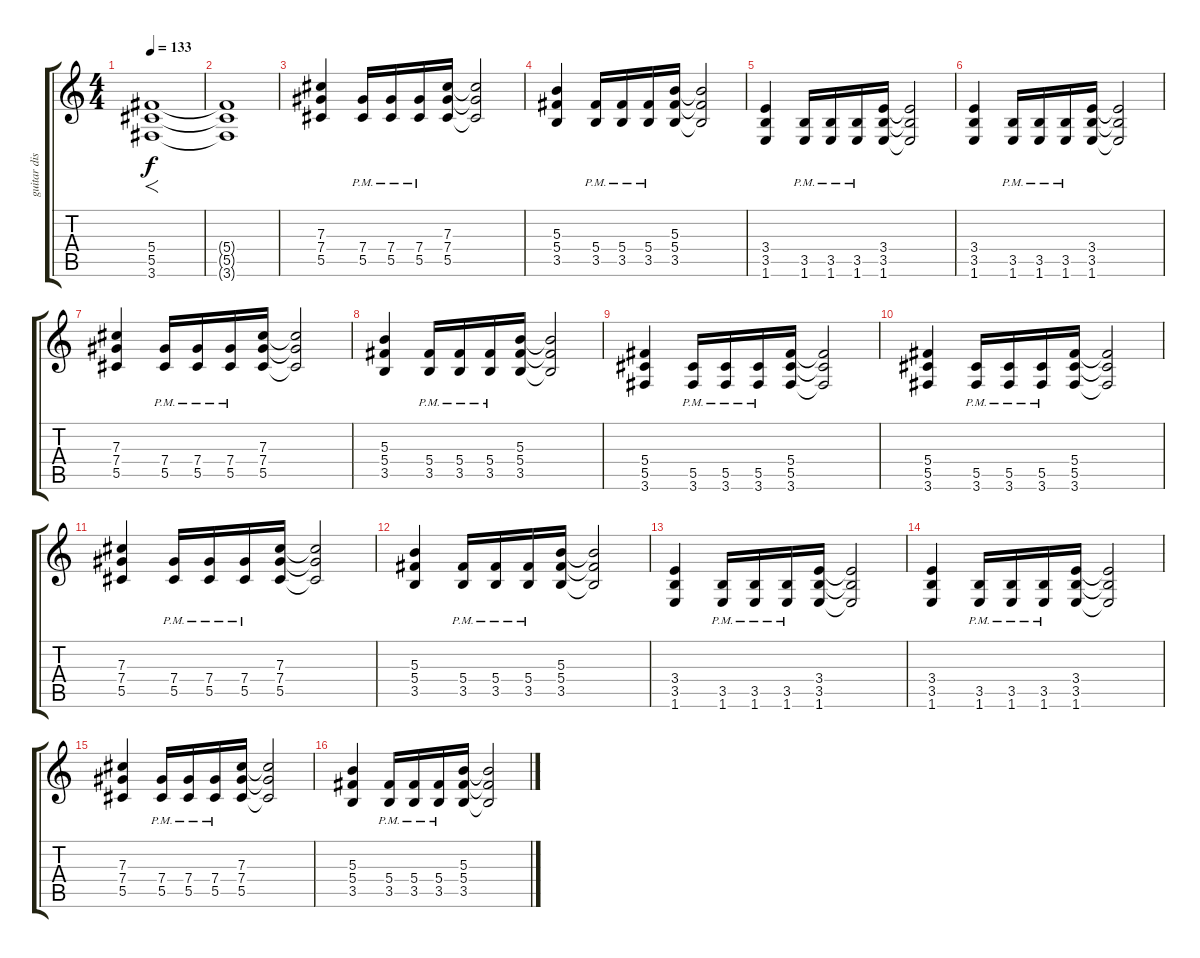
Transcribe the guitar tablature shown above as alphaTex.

\track ("guitar dist" "guitar dis") {instrument overdrivenguitar}
\staff {score tabs}
\tuning (Eb4 Bb3 Gb3 Db3 Ab2 Eb2) {hide}
\ts (4 4)
\tempo 133
\clef g2
\ks c
(5.4 5.5 3.6).1{f dy f} |
(5.4{t} 5.5{t} 3.6{t}).1 |
(7.3 7.4 5.5).4 (7.4{pm} 5.5{pm}).16 (7.4{pm} 5.5{pm}).16 (7.4{pm} 5.5{pm}).16 (7.3 7.4 5.5).16 (7.3{t} 7.4{t} 5.5{t}).2 |
(5.3 5.4 3.5).4 (5.4{pm} 3.5{pm}).16 (5.4{pm} 3.5{pm}).16 (5.4{pm} 3.5{pm}).16 (5.3 5.4 3.5).16 (5.3{t} 5.4{t} 3.5{t}).2 |
(3.4 3.5 1.6).4 (3.5{pm} 1.6{pm}).16 (3.5{pm} 1.6{pm}).16 (3.5{pm} 1.6{pm}).16 (3.4 3.5 1.6).16 (3.4{t} 3.5{t} 1.6{t}).2 |
(3.4 3.5 1.6).4 (3.5{pm} 1.6{pm}).16 (3.5{pm} 1.6{pm}).16 (3.5{pm} 1.6{pm}).16 (3.4 3.5 1.6).16 (3.4{t} 3.5{t} 1.6{t}).2 |
(7.3 7.4 5.5).4 (7.4{pm} 5.5{pm}).16 (7.4{pm} 5.5{pm}).16 (7.4{pm} 5.5{pm}).16 (7.3 7.4 5.5).16 (7.3{t} 7.4{t} 5.5{t}).2 |
(5.3 5.4 3.5).4 (5.4{pm} 3.5{pm}).16 (5.4{pm} 3.5{pm}).16 (5.4{pm} 3.5{pm}).16 (5.3 5.4 3.5).16 (5.3{t} 5.4{t} 3.5{t}).2 |
(5.4 5.5 3.6).4 (5.5{pm} 3.6{pm}).16 (5.5{pm} 3.6{pm}).16 (5.5{pm} 3.6{pm}).16 (5.4 5.5 3.6).16 (5.4{t} 5.5{t} 3.6{t}).2 |
(5.4 5.5 3.6).4 (5.5{pm} 3.6{pm}).16 (5.5{pm} 3.6{pm}).16 (5.5{pm} 3.6{pm}).16 (5.4 5.5 3.6).16 (5.4{t} 5.5{t} 3.6{t}).2 |
(7.3 7.4 5.5).4 (7.4{pm} 5.5{pm}).16 (7.4{pm} 5.5{pm}).16 (7.4{pm} 5.5{pm}).16 (7.3 7.4 5.5).16 (7.3{t} 7.4{t} 5.5{t}).2 |
(5.3 5.4 3.5).4 (5.4{pm} 3.5{pm}).16 (5.4{pm} 3.5{pm}).16 (5.4{pm} 3.5{pm}).16 (5.3 5.4 3.5).16 (5.3{t} 5.4{t} 3.5{t}).2 |
(3.4 3.5 1.6).4 (3.5{pm} 1.6{pm}).16 (3.5{pm} 1.6{pm}).16 (3.5{pm} 1.6{pm}).16 (3.4 3.5 1.6).16 (3.4{t} 3.5{t} 1.6{t}).2 |
(3.4 3.5 1.6).4 (3.5{pm} 1.6{pm}).16 (3.5{pm} 1.6{pm}).16 (3.5{pm} 1.6{pm}).16 (3.4 3.5 1.6).16 (3.4{t} 3.5{t} 1.6{t}).2 |
(7.3 7.4 5.5).4 (7.4{pm} 5.5{pm}).16 (7.4{pm} 5.5{pm}).16 (7.4{pm} 5.5{pm}).16 (7.3 7.4 5.5).16 (7.3{t} 7.4{t} 5.5{t}).2 |
(5.3 5.4 3.5).4 (5.4{pm} 3.5{pm}).16 (5.4{pm} 3.5{pm}).16 (5.4{pm} 3.5{pm}).16 (5.3 5.4 3.5).16 (5.3{t} 5.4{t} 3.5{t}).2
